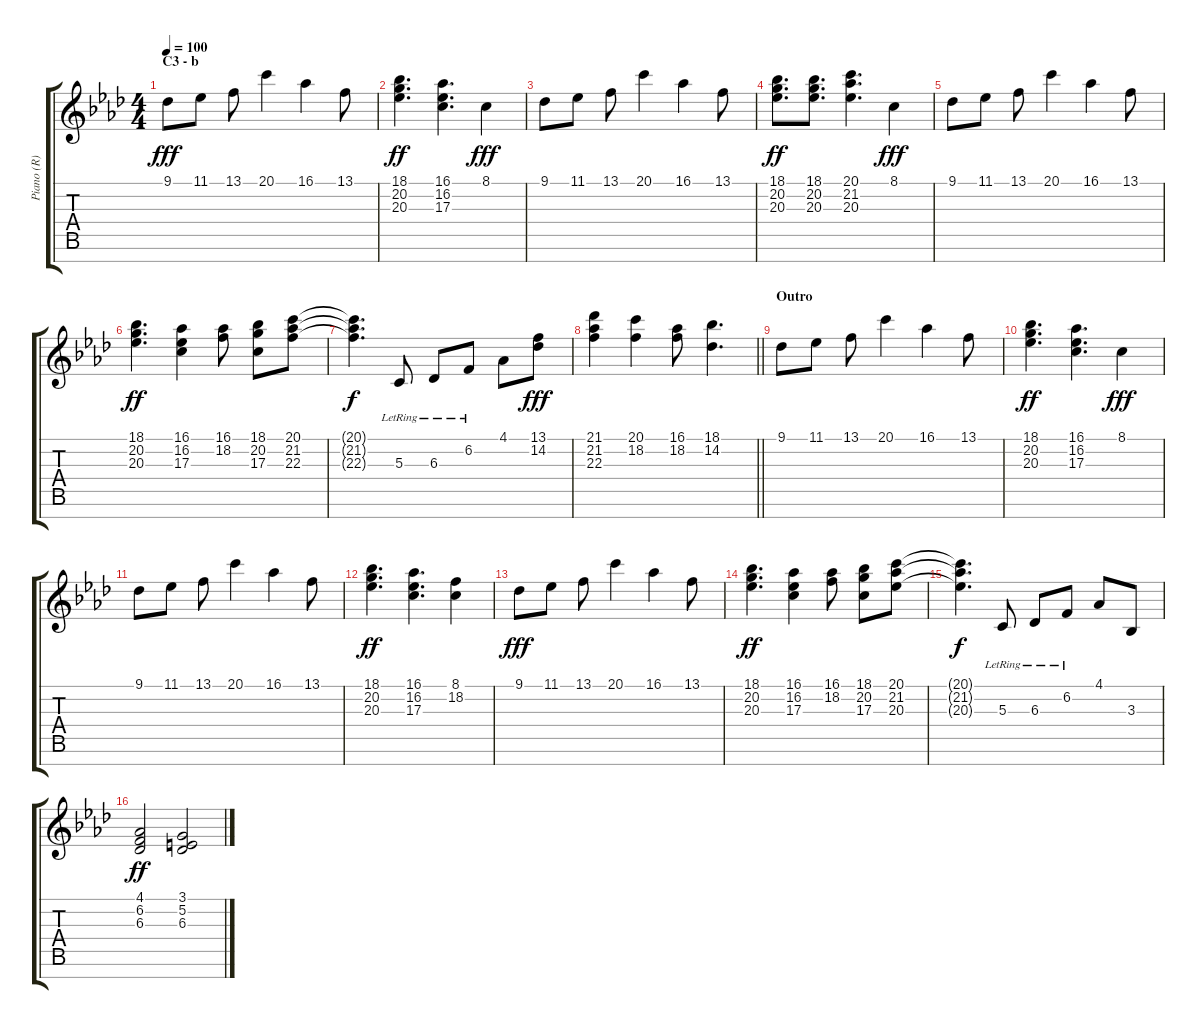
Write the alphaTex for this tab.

\track ("Piano (R)" "Piano (R)") {instrument acousticgrandpiano}
\staff {score tabs}
\tuning (E4 B3 G3 D3 A2 E2 B1) {hide}
\ts (4 4)
\section ("" "C3 - b")
\tempo 100
\clef g2
\ks ab
9.1.8{dy fff} 11.1.8 13.1.8 20.1.4 16.1.4 13.1.8 |
(18.1 20.2 20.3).4{d dy ff} (16.1 16.2 17.3).4{d} 8.1.4{dy fff} |
9.1.8 11.1.8 13.1.8 20.1.4 16.1.4 13.1.8 |
(18.1 20.2 20.3).8{d dy ff} (18.1 20.2 20.3).8{d} (20.1 21.2 20.3).4{d} 8.1.4{dy fff} |
9.1.8 11.1.8 13.1.8 20.1.4 16.1.4 13.1.8 |
(18.1 20.2 20.3).4{d dy ff} (16.1 16.2 17.3).4 (16.1 18.2).8 (18.1 20.2 17.3).8 (20.1 21.2 22.3).8 |
(20.1{t} 21.2{t} 22.3{t}).4{d dy f} 5.3{lr}.8 6.3{lr}.8 6.2{lr}.8 4.1.8 (13.1 14.2).8{dy fff} |
\barLineRight lightlight
(21.1 21.2 22.3).4 (20.1 18.2).4 (16.1 18.2).8 (18.1 14.2).4{d} |
\section ("" "Outro")
9.1.8 11.1.8 13.1.8 20.1.4 16.1.4 13.1.8 |
(18.1 20.2 20.3).4{d dy ff} (16.1 16.2 17.3).4{d} 8.1.4{dy fff} |
9.1.8 11.1.8 13.1.8 20.1.4 16.1.4 13.1.8 |
(18.1 20.2 20.3).4{d dy ff} (16.1 16.2 17.3).4{d} (8.1 18.2).4 |
9.1.8{dy fff} 11.1.8 13.1.8 20.1.4 16.1.4 13.1.8 |
(18.1 20.2 20.3).4{d dy ff} (16.1 16.2 17.3).4 (16.1 18.2).8 (18.1 20.2 17.3).8 (20.1 21.2 20.3).8 |
(20.1{t} 21.2{t} 20.3{t}).4{d dy f} 5.3{lr}.8 6.3{lr}.8 6.2{lr}.8 4.1.8 3.3.8 |
(4.1 6.2 6.3).2{dy ff} (3.1 5.2 6.3).2
